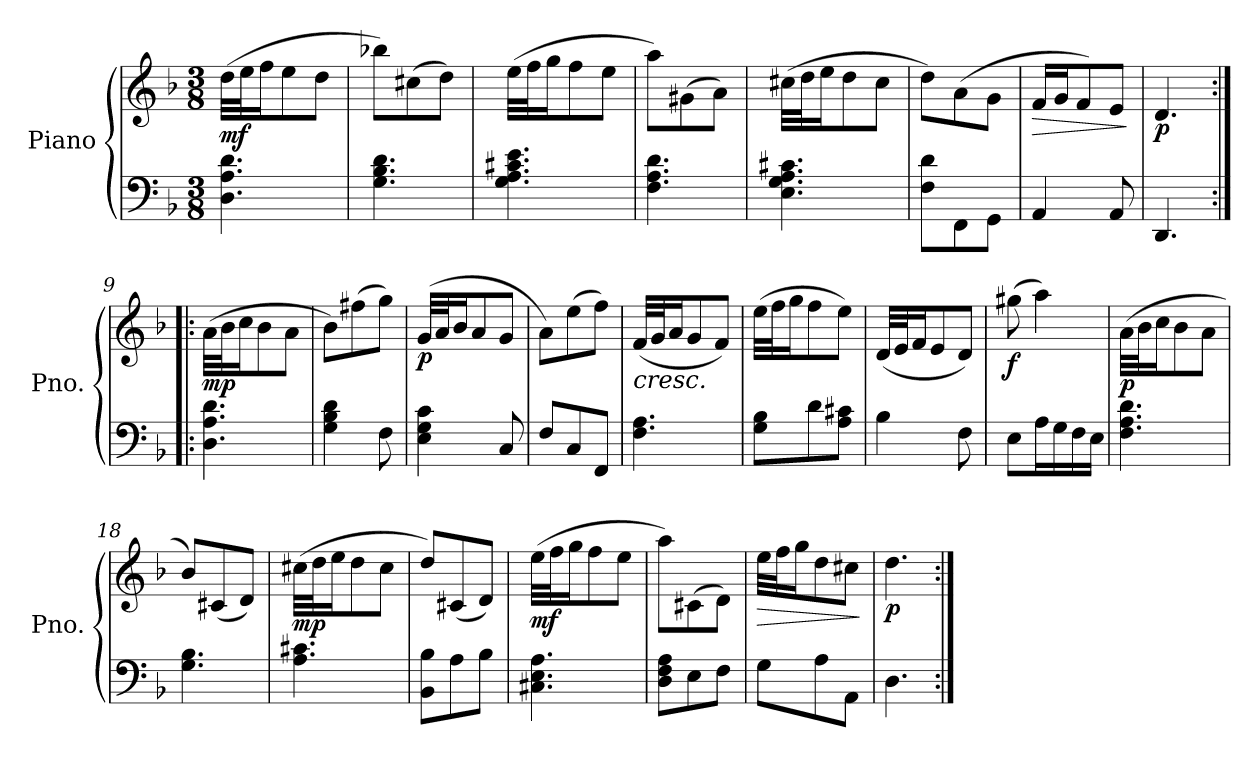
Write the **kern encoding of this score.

**kern	**kern	**dynam
*part1	*part1	*part1
*staff2	*staff1	*staff1/2
*I"Piano	*	*
*I'Pno.	*	*
*clefF4	*clefG2	*
*k[b-]	*k[b-]	*
*M3/8	*M3/8	*
*MM60	*MM60	*
=1	=1	=1
!	!	!LO:DY:b
4.D\ 4.A\ 4.d\	(>32dd\LLL	mf
.	32ee\J	.
.	16ff\J	.
.	8ee\	.
.	8dd\J	.
=2	=2	=2
4.G\ 4.B-\ 4.d\	8bb-X\L)	.
.	(>8cc#X\	.
.	8dd\J)	.
=3	=3	=3
4.G\ 4.A\ 4.c#X\ 4.e\	(>32ee\LLL	.
.	32ff\J	.
.	16gg\J	.
.	8ff\	.
.	8ee\J	.
=4	=4	=4
4.F\ 4.A\ 4.d\	8aa\L)	.
.	(>8g#X\	.
.	8a\J)	.
!!LO:LB:g=z
=5	=5	=5
4.E\ 4.G\ 4.A\ 4.c#X\	(>32cc#X\LLL	.
.	32dd\J	.
.	16ee\J	.
.	8dd\	.
.	8cc#\J	.
=6	=6	=6
8F\ 8d\L	8dd\L)	.
8FF\	(>8a\	.
8GG\J	8g\J	.
=7	=7	=7
!	!	!LO:HP:b
4AA/	16f/LL	>
.	16g/J	.
.	8f/)	.
8AA/	8e/J	.
.	.	]
=8	=8	=8
!	!	!LO:DY:b
4.DD/	4.d/	p
!!LO:LB:g=z
=9:|!|:	=9:|!|:	=9:|!|:
!	!	!LO:DY:b
4.D\ 4.A\ 4.d\	(>32a\LLL	mp
.	32b-\J	.
.	16cc\J	.
.	8b-\	.
.	8a\J	.
=10	=10	=10
4G\ 4B-\ 4d\	8b-\L)	.
.	(>8ff#X\	.
8F\	8gg\J)	.
=11	=11	=11
!	!	!LO:DY:b
4E\ 4G\ 4c\	(<32g/LLL	p
.	32a/J	.
.	16b-/J	.
.	8a/	.
8C/	8g/J	.
=12	=12	=12
8F/L	8a\L)	.
8C/	(>8ee\	.
8FF/J	8ff\J)	.
!!LO:LB:g=z
=13	=13	=13
!	!LO:TX:b:i:t=cresc.	!
4.F\ 4.A\	(<32f/LLL	.
.	32g/J	.
.	16a/J	.
.	8g/	.
.	8f/J)	.
=14	=14	=14
8G\ 8B-\L	(>32ee\LLL	.
.	32ff\J	.
.	16gg\J	.
8d\	8ff\	.
8A\ 8c#X\J	8ee\J)	.
=15	=15	=15
4B-\	(<32d/LLL	.
.	32e/J	.
.	16f/J	.
.	8e/	.
8F\	8d/J)	.
=16	=16	=16
!	!	!LO:DY:b
8E\L	(>8gg#X\	f
16A\L	4aa\)	.
16G\	.	.
16F\	.	.
16E\JJ	.	.
!!LO:LB:g=z
=17	=17	=17
!	!	!LO:DY:b
4.F\ 4.A\ 4.d\	(>32a\LLL	p
.	32b-\J	.
.	16cc\J	.
.	8b-\	.
.	8a\J	.
=18	=18	=18
4.G\ 4.B-\	8b-/L)	.
.	(<8c#X/	.
.	8d/J)	.
=19	=19	=19
!	!	!LO:DY:b
4.A\ 4.c#X\	(>32cc#X\LLL	mp
.	32dd\J	.
.	16ee\J	.
.	8dd\	.
.	8cc#\J	.
=20	=20	=20
8BB-\ 8B-\L	8dd/L)	.
8A\	(<8c#X/	.
8B-\J	8d/J)	.
!!LO:PB:g=z
=21	=21	=21
!	!	!LO:DY:b
4.C#X\ 4.E\ 4.A\	(>32ee\LLL	mf
.	32ff\J	.
.	16gg\J	.
.	8ff\	.
.	8ee\J	.
=22	=22	=22
8D\ 8F\ 8A\L	8aa\L)	.
8E\	(>8c#X\	.
8F\J	8d\J)	.
=23	=23	=23
!	!	!LO:HP:b
8G\L	32ee\LLL	>
.	32ff\J	.
.	16gg\J	.
8A\	8dd\	.
8AA\J	8cc#X\J	.
.	.	]
=24	=24	=24
!	!	!LO:DY:b
4.D\	4.dd\	p
=:|!	=:|!	=:|!
*-	*-	*-
